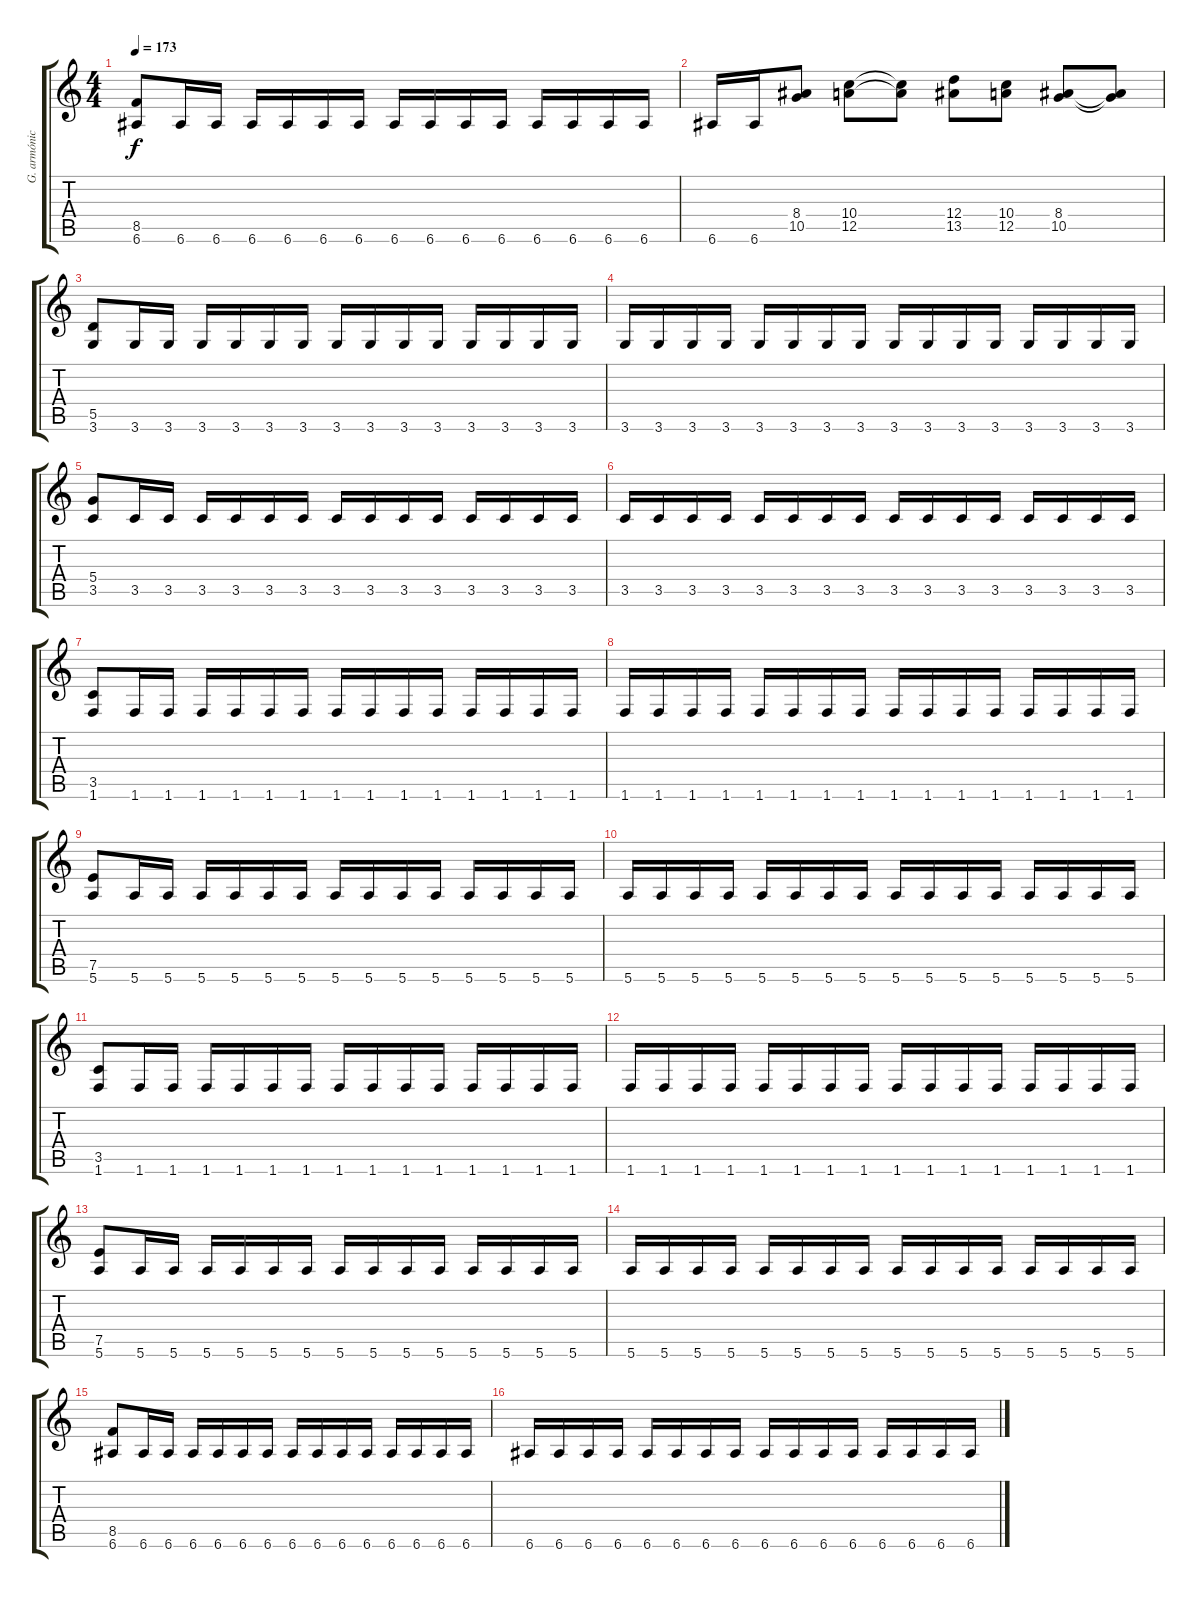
\track ("G. armónica" "G. armónic") {instrument distortionguitar}
\staff {score tabs}
\tuning (E4 B3 G3 D3 A2 E2) {hide}
\ts (4 4)
\tempo 173
\clef g2
\ks c
(8.5 6.6).8{dy f} 6.6.16 6.6.16 6.6.16 6.6.16 6.6.16 6.6.16 6.6.16 6.6.16 6.6.16 6.6.16 6.6.16 6.6.16 6.6.16 6.6.16 |
6.6.16 6.6.16 (8.4 10.5).8 (10.4 12.5).8 (10.4{t} 12.5{t}).8 (12.4 13.5).8 (10.4 12.5).8 (8.4 10.5).8 (8.4{t} 10.5{t}).8 |
(5.5 3.6).8 3.6.16 3.6.16 3.6.16 3.6.16 3.6.16 3.6.16 3.6.16 3.6.16 3.6.16 3.6.16 3.6.16 3.6.16 3.6.16 3.6.16 |
3.6.16 3.6.16 3.6.16 3.6.16 3.6.16 3.6.16 3.6.16 3.6.16 3.6.16 3.6.16 3.6.16 3.6.16 3.6.16 3.6.16 3.6.16 3.6.16 |
(5.4 3.5).8 3.5.16 3.5.16 3.5.16 3.5.16 3.5.16 3.5.16 3.5.16 3.5.16 3.5.16 3.5.16 3.5.16 3.5.16 3.5.16 3.5.16 |
3.5.16 3.5.16 3.5.16 3.5.16 3.5.16 3.5.16 3.5.16 3.5.16 3.5.16 3.5.16 3.5.16 3.5.16 3.5.16 3.5.16 3.5.16 3.5.16 |
(3.5 1.6).8 1.6.16 1.6.16 1.6.16 1.6.16 1.6.16 1.6.16 1.6.16 1.6.16 1.6.16 1.6.16 1.6.16 1.6.16 1.6.16 1.6.16 |
1.6.16 1.6.16 1.6.16 1.6.16 1.6.16 1.6.16 1.6.16 1.6.16 1.6.16 1.6.16 1.6.16 1.6.16 1.6.16 1.6.16 1.6.16 1.6.16 |
(7.5 5.6).8 5.6.16 5.6.16 5.6.16 5.6.16 5.6.16 5.6.16 5.6.16 5.6.16 5.6.16 5.6.16 5.6.16 5.6.16 5.6.16 5.6.16 |
5.6.16 5.6.16 5.6.16 5.6.16 5.6.16 5.6.16 5.6.16 5.6.16 5.6.16 5.6.16 5.6.16 5.6.16 5.6.16 5.6.16 5.6.16 5.6.16 |
(3.5 1.6).8 1.6.16 1.6.16 1.6.16 1.6.16 1.6.16 1.6.16 1.6.16 1.6.16 1.6.16 1.6.16 1.6.16 1.6.16 1.6.16 1.6.16 |
1.6.16 1.6.16 1.6.16 1.6.16 1.6.16 1.6.16 1.6.16 1.6.16 1.6.16 1.6.16 1.6.16 1.6.16 1.6.16 1.6.16 1.6.16 1.6.16 |
(7.5 5.6).8 5.6.16 5.6.16 5.6.16 5.6.16 5.6.16 5.6.16 5.6.16 5.6.16 5.6.16 5.6.16 5.6.16 5.6.16 5.6.16 5.6.16 |
5.6.16 5.6.16 5.6.16 5.6.16 5.6.16 5.6.16 5.6.16 5.6.16 5.6.16 5.6.16 5.6.16 5.6.16 5.6.16 5.6.16 5.6.16 5.6.16 |
(8.5 6.6).8 6.6.16 6.6.16 6.6.16 6.6.16 6.6.16 6.6.16 6.6.16 6.6.16 6.6.16 6.6.16 6.6.16 6.6.16 6.6.16 6.6.16 |
6.6.16 6.6.16 6.6.16 6.6.16 6.6.16 6.6.16 6.6.16 6.6.16 6.6.16 6.6.16 6.6.16 6.6.16 6.6.16 6.6.16 6.6.16 6.6.16
